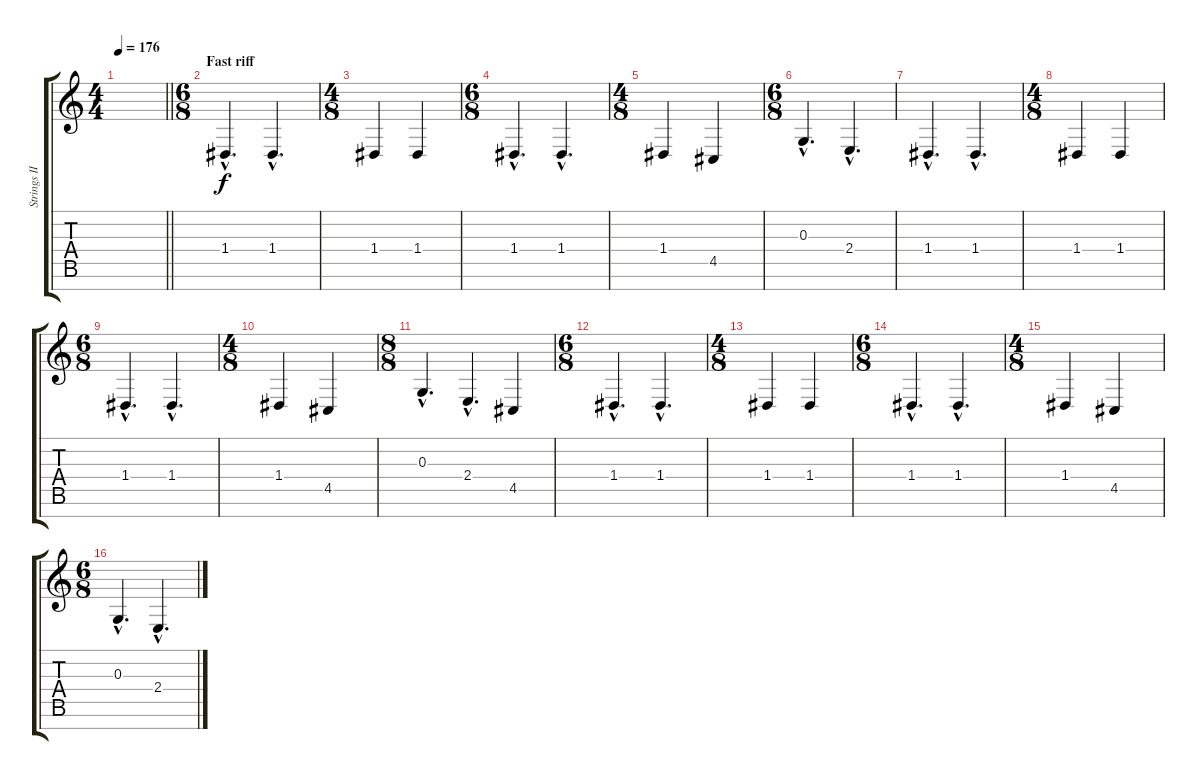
\track ("Strings II" "Strings II") {instrument stringensemble1}
\staff {score tabs}
\tuning (E4 B3 G3 D3 A2 E2 B1) {hide}
\ts (4 4)
\tempo 176
\clef g2
\barLineRight lightlight
\ks c
|
\ts (6 8)
\section ("" "Fast riff")
1.4{hac}.4{d} 1.4{hac}.4{d} |
\ts (4 8)
1.4.4 1.4.4 |
\ts (6 8)
1.4{hac}.4{d} 1.4{hac}.4{d} |
\ts (4 8)
1.4.4 4.5.4 |
\ts (6 8)
0.3{hac}.4{d} 2.4{hac}.4{d} |
1.4{hac}.4{d} 1.4{hac}.4{d} |
\ts (4 8)
1.4.4 1.4.4 |
\ts (6 8)
1.4{hac}.4{d} 1.4{hac}.4{d} |
\ts (4 8)
1.4.4 4.5.4 |
\ts (8 8)
0.3{hac}.4{d} 2.4{hac}.4{d} 4.5.4 |
\ts (6 8)
1.4{hac}.4{d} 1.4{hac}.4{d} |
\ts (4 8)
1.4.4 1.4.4 |
\ts (6 8)
1.4{hac}.4{d} 1.4{hac}.4{d} |
\ts (4 8)
1.4.4 4.5.4 |
\ts (6 8)
0.3{hac}.4{d} 2.4{hac}.4{d}
